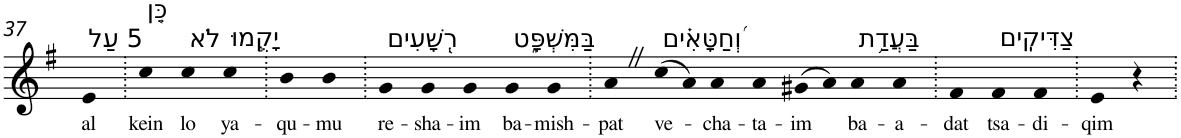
**kern	**text
*part1	*part1
*staff1	*staff1
*I"Piano	*
*I'Pno	*
!!LO:PB:g=z
*clefG2	*
*k[f#]	*
*G:	*
=37	=37
!LO:TX:a:t=5 עַל	!
!	!LO:LY:b
4e	al
=38.	=38.
!LO:TX:a:t=כֵּ֤ן	!
!	!LO:LY:b
4cc	kein
!LO:TX:a:t=לֹא	!
!	!LO:LY:b
4cc	lo
!LO:TX:a:t=יָקֻ֣מוּ	!
!	!LO:LY:b
4cc	ya-
=39.	=39.
!	!LO:LY:b
4b	-qu-
!	!LO:LY:b
4b	-mu
=40.	=40.
!LO:TX:a:t=רְ֭שָׁעִים	!
!	!LO:LY:b
4g	re-
!	!LO:LY:b
4g	-sha-
!	!LO:LY:b
4g	-im
!LO:TX:a:t=בַּמִּשְׁפָּ֑ט	!
!	!LO:LY:b
4g	ba-
!	!LO:LY:b
4g	-mish-
=41.	=41.
!	!LO:LY:b
4aZ	-pat
!LO:TX:a:t=וְ֝חַטָּאִ֗ים	!
!	!LO:LY:b
(>8cc	ve-
8a)	.
!	!LO:LY:b
4a	-cha-
!	!LO:LY:b
4a	-ta-
!	!LO:LY:b
(>8g#X	-im
8a)	.
!LO:TX:a:t=בַּעֲדַ֥ת	!
!	!LO:LY:b
4a	ba-
!	!LO:LY:b
4a	-a-
=42.	=42.
!	!LO:LY:b
4f#	-dat
!LO:TX:a:t=צַדִּיקִֽים	!
!	!LO:LY:b
4f#	tsa-
!	!LO:LY:b
4f#	-di-
=43.	=43.
!	!LO:LY:b
4e	-qim
4r	.
=.	=.
*-	*-
